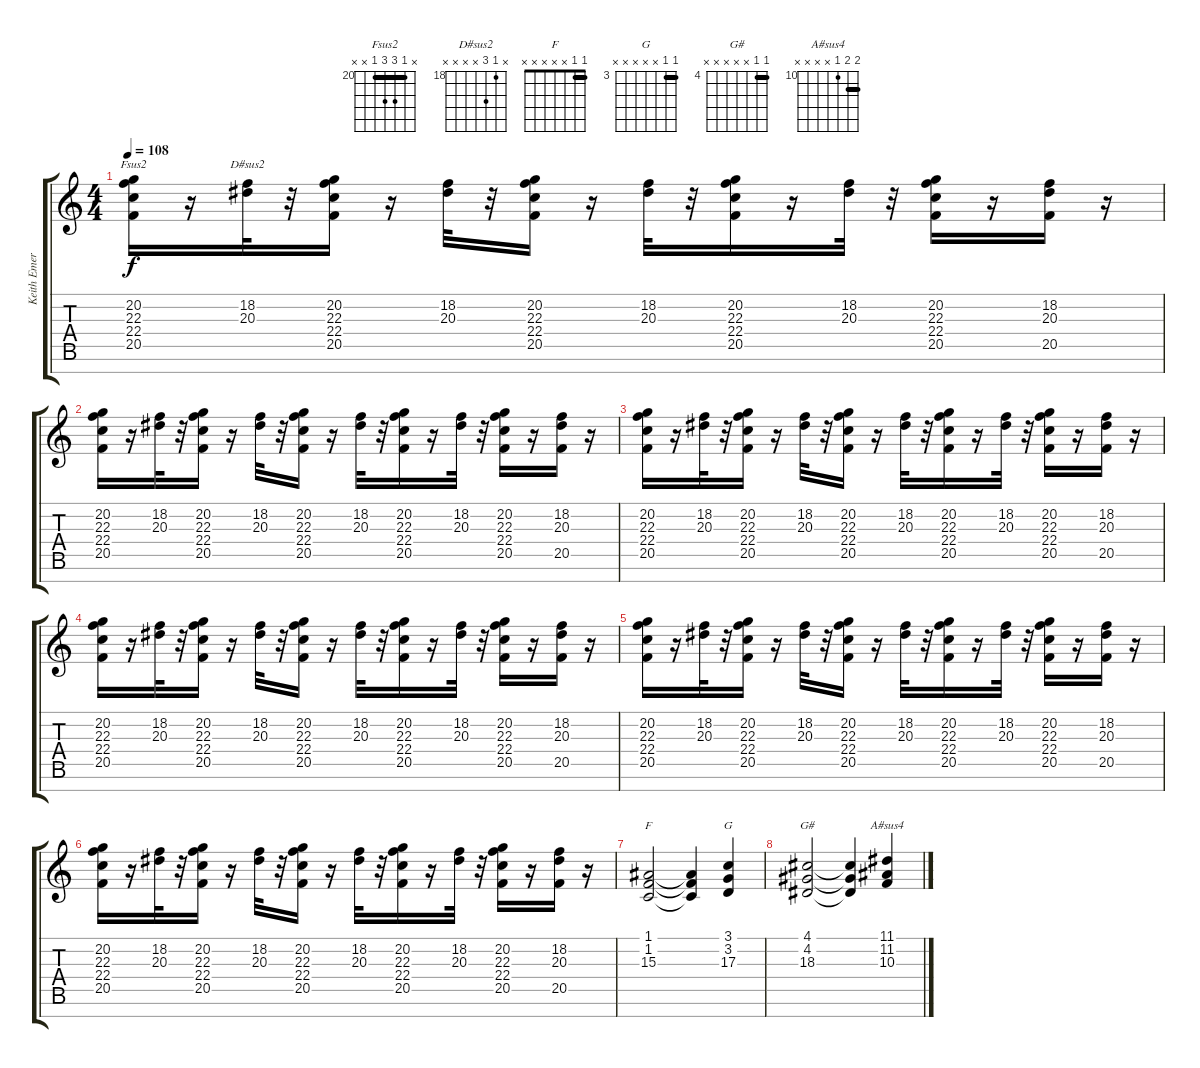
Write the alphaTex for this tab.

\track ("Keith Emerson (RH)" "Keith Emer") {instrument drawbarorgan}
\staff {score tabs}
\tuning (E4 B3 G3 D3 A2 E2 B1) {hide}
\chord ("Fsus2" x 20 22 22 20 x x) {firstfret 20 barre 20}
\chord ("D#sus2" x 18 20 x x x x) {firstfret 18}
\chord ("F" 1 1 x x x x x) {barre 1}
\chord ("G" 3 3 x x x x x) {firstfret 3 barre 3}
\chord ("G#" 4 4 x x x x x) {firstfret 4 barre 4}
\chord ("A#sus4" 11 11 10 x x x x) {firstfret 10 barre 11}
\ts (4 4)
\tempo 108
\clef g2
\ks c
(20.2 22.3 22.4 20.5).16{ch "Fsus2" dy f} r.16 (18.2 20.3).32{ch "D#sus2"} r.32 (20.2 22.3 22.4 20.5).16 r.16 (18.2 20.3).32 r.32 (20.2 22.3 22.4 20.5).16 r.16 (18.2 20.3).32 r.32 (20.2 22.3 22.4 20.5).16 r.16 (18.2 20.3).32 r.32 (20.2 22.3 22.4 20.5).16 r.16 (18.2 20.3 20.5).16 r.16 |
(20.2 22.3 22.4 20.5).16 r.16 (18.2 20.3).32 r.32 (20.2 22.3 22.4 20.5).16 r.16 (18.2 20.3).32 r.32 (20.2 22.3 22.4 20.5).16 r.16 (18.2 20.3).32 r.32 (20.2 22.3 22.4 20.5).16 r.16 (18.2 20.3).32 r.32 (20.2 22.3 22.4 20.5).16 r.16 (18.2 20.3 20.5).16 r.16 |
(20.2 22.3 22.4 20.5).16 r.16 (18.2 20.3).32 r.32 (20.2 22.3 22.4 20.5).16 r.16 (18.2 20.3).32 r.32 (20.2 22.3 22.4 20.5).16 r.16 (18.2 20.3).32 r.32 (20.2 22.3 22.4 20.5).16 r.16 (18.2 20.3).32 r.32 (20.2 22.3 22.4 20.5).16 r.16 (18.2 20.3 20.5).16 r.16 |
(20.2 22.3 22.4 20.5).16 r.16 (18.2 20.3).32 r.32 (20.2 22.3 22.4 20.5).16 r.16 (18.2 20.3).32 r.32 (20.2 22.3 22.4 20.5).16 r.16 (18.2 20.3).32 r.32 (20.2 22.3 22.4 20.5).16 r.16 (18.2 20.3).32 r.32 (20.2 22.3 22.4 20.5).16 r.16 (18.2 20.3 20.5).16 r.16 |
(20.2 22.3 22.4 20.5).16 r.16 (18.2 20.3).32 r.32 (20.2 22.3 22.4 20.5).16 r.16 (18.2 20.3).32 r.32 (20.2 22.3 22.4 20.5).16 r.16 (18.2 20.3).32 r.32 (20.2 22.3 22.4 20.5).16 r.16 (18.2 20.3).32 r.32 (20.2 22.3 22.4 20.5).16 r.16 (18.2 20.3 20.5).16 r.16 |
(20.2 22.3 22.4 20.5).16 r.16 (18.2 20.3).32 r.32 (20.2 22.3 22.4 20.5).16 r.16 (18.2 20.3).32 r.32 (20.2 22.3 22.4 20.5).16 r.16 (18.2 20.3).32 r.32 (20.2 22.3 22.4 20.5).16 r.16 (18.2 20.3).32 r.32 (20.2 22.3 22.4 20.5).16 r.16 (18.2 20.3 20.5).16 r.16 |
(1.1 1.2 15.3).2{ch "F"} (1.1{t} 1.2{t} 15.3{t}).4 (3.1 3.2 17.3).4{ch "G"} |
(4.1 4.2 18.3).2{ch "G#"} (4.1{t} 4.2{t} 18.3{t}).4 (11.1 11.2 10.3).4{ch "A#sus4"}
